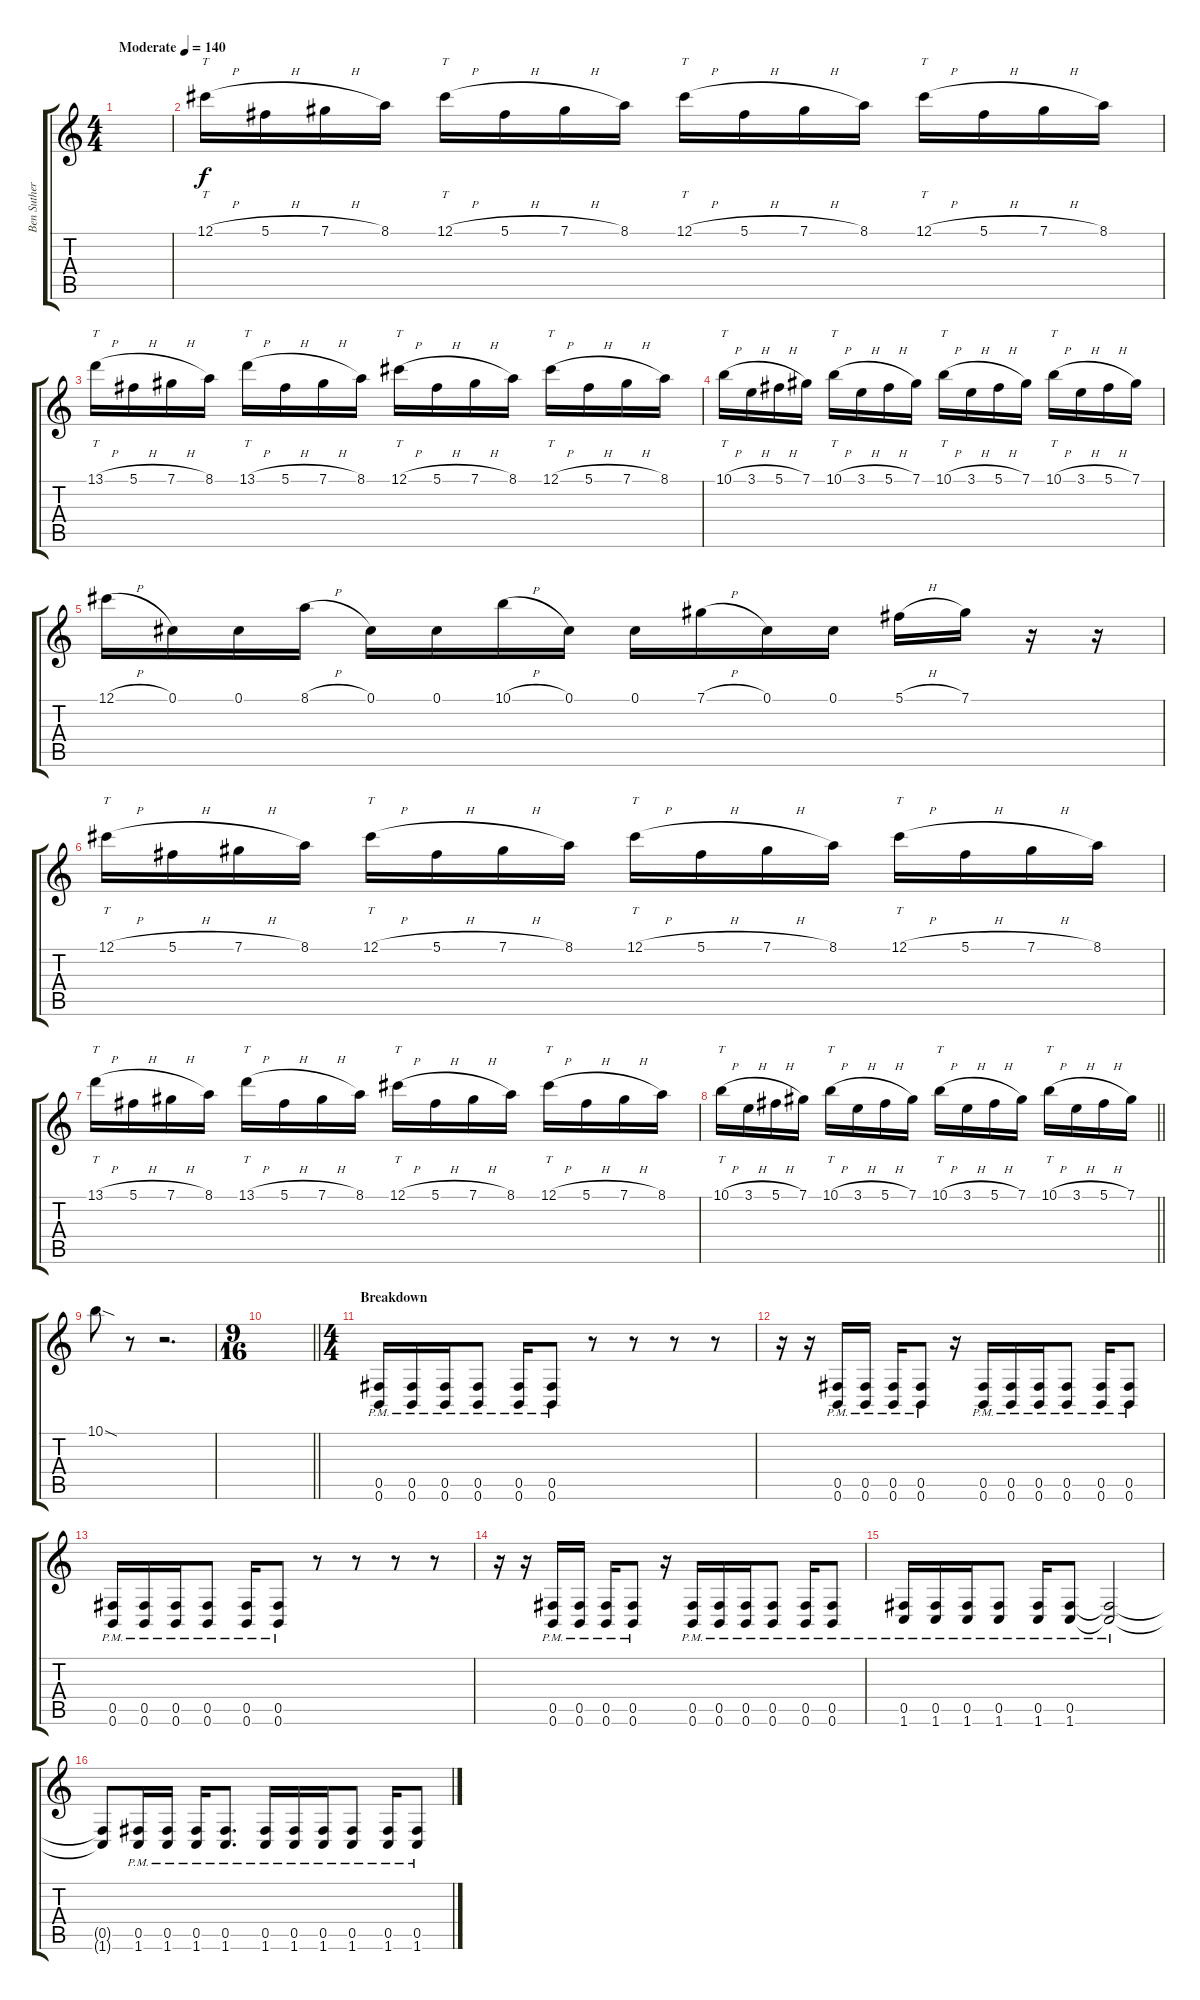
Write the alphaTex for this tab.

\track ("Ben Sutherland (Lead Guitar)" "Ben Suther") {instrument distortionguitar}
\staff {score tabs}
\tuning (Db4 Ab3 E3 B2 Gb2 B1) {hide}
\ts (4 4)
\tempo (140 "Moderate")
\clef g2
\ks c
|
12.1{h}.16{tt} 5.1{h}.16 7.1{h}.16 8.1.16 12.1{h}.16{tt} 5.1{h}.16 7.1{h}.16 8.1.16 12.1{h}.16{tt} 5.1{h}.16 7.1{h}.16 8.1.16 12.1{h}.16{tt} 5.1{h}.16 7.1{h}.16 8.1.16 |
13.1{h}.16{tt} 5.1{h}.16 7.1{h}.16 8.1.16 13.1{h}.16{tt} 5.1{h}.16 7.1{h}.16 8.1.16 12.1{h}.16{tt} 5.1{h}.16 7.1{h}.16 8.1.16 12.1{h}.16{tt} 5.1{h}.16 7.1{h}.16 8.1.16 |
10.1{h}.16{tt} 3.1{h}.16 5.1{h}.16 7.1.16 10.1{h}.16{tt} 3.1{h}.16 5.1{h}.16 7.1.16 10.1{h}.16{tt} 3.1{h}.16 5.1{h}.16 7.1.16 10.1{h}.16{tt} 3.1{h}.16 5.1{h}.16 7.1.16 |
12.1{h}.16 0.1.16 0.1.16 8.1{h}.16 0.1.16 0.1.16 10.1{h}.16 0.1.16 0.1.16 7.1{h}.16 0.1.16 0.1.16 5.1{h}.16 7.1.16 r.16 r.16 |
12.1{h}.16{tt} 5.1{h}.16 7.1{h}.16 8.1.16 12.1{h}.16{tt} 5.1{h}.16 7.1{h}.16 8.1.16 12.1{h}.16{tt} 5.1{h}.16 7.1{h}.16 8.1.16 12.1{h}.16{tt} 5.1{h}.16 7.1{h}.16 8.1.16 |
13.1{h}.16{tt} 5.1{h}.16 7.1{h}.16 8.1.16 13.1{h}.16{tt} 5.1{h}.16 7.1{h}.16 8.1.16 12.1{h}.16{tt} 5.1{h}.16 7.1{h}.16 8.1.16 12.1{h}.16{tt} 5.1{h}.16 7.1{h}.16 8.1.16 |
\barLineRight lightlight
10.1{h}.16{tt} 3.1{h}.16 5.1{h}.16 7.1.16 10.1{h}.16{tt} 3.1{h}.16 5.1{h}.16 7.1.16 10.1{h}.16{tt} 3.1{h}.16 5.1{h}.16 7.1.16 10.1{h}.16{tt} 3.1{h}.16 5.1{h}.16 7.1.16 |
\section ("" "")
10.1{sod}.8 r.8 r.2{d} |
\ts (9 16)
\barLineRight lightlight
|
\ts (4 4)
\section ("" "Breakdown")
(0.5{pm} 0.6{pm}).16 (0.5{pm} 0.6{pm}).16 (0.5{pm} 0.6{pm}).16 (0.5{pm} 0.6{pm}).8 (0.5{pm} 0.6{pm}).16 (0.5{pm} 0.6{pm}).8 r.8 r.8 r.8 r.8 |
r.16 r.16 (0.5{pm} 0.6{pm}).16 (0.5{pm} 0.6{pm}).16 (0.5{pm} 0.6{pm}).16 (0.5{pm} 0.6{pm}).8 r.16 (0.5{pm} 0.6{pm}).16 (0.5{pm} 0.6{pm}).16 (0.5{pm} 0.6{pm}).16 (0.5{pm} 0.6{pm}).8 (0.5{pm} 0.6{pm}).16 (0.5{pm} 0.6{pm}).8 |
(0.5{pm} 0.6{pm}).16 (0.5{pm} 0.6{pm}).16 (0.5{pm} 0.6{pm}).16 (0.5{pm} 0.6{pm}).8 (0.5{pm} 0.6{pm}).16 (0.5{pm} 0.6{pm}).8 r.8 r.8 r.8 r.8 |
r.16 r.16 (0.5{pm} 0.6{pm}).16 (0.5{pm} 0.6{pm}).16 (0.5{pm} 0.6{pm}).16 (0.5{pm} 0.6{pm}).8 r.16 (0.5{pm} 0.6{pm}).16 (0.5{pm} 0.6{pm}).16 (0.5{pm} 0.6{pm}).16 (0.5{pm} 0.6{pm}).8 (0.5{pm} 0.6{pm}).16 (0.5{pm} 0.6{pm}).8 |
(0.5{pm} 1.6{pm}).16 (0.5{pm} 1.6{pm}).16 (0.5{pm} 1.6{pm}).16 (0.5{pm} 1.6{pm}).8 (0.5{pm} 1.6{pm}).16 (0.5{pm} 1.6{pm}).8 (0.5{pm t} 1.6{pm t}).2 |
(0.5{t} 1.6{t}).8 (0.5{pm} 1.6{pm}).16 (0.5{pm} 1.6{pm}).16 (0.5{pm} 1.6{pm}).16 (0.5{pm} 1.6{pm}).8{d} (0.5{pm} 1.6{pm}).16 (0.5{pm} 1.6{pm}).16 (0.5{pm} 1.6{pm}).16 (0.5{pm} 1.6{pm}).8 (0.5{pm} 1.6{pm}).16 (0.5{pm} 1.6{pm}).8
